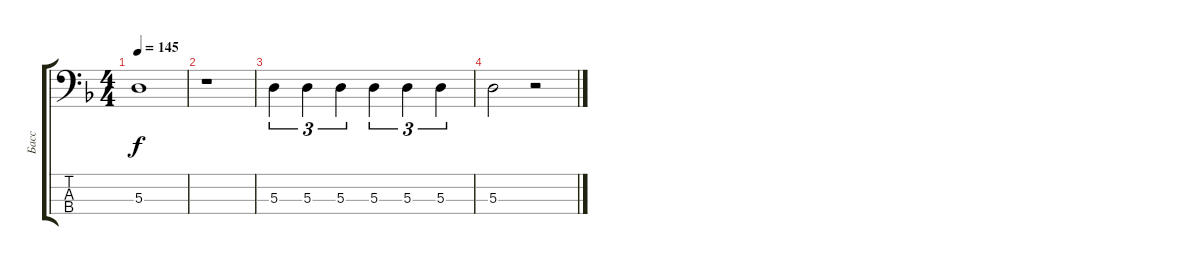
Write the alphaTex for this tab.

\track ("Басс" "Басс") {instrument electricbassfinger}
\staff {score tabs}
\tuning (G2 D2 A1 E1) {hide}
\ts (4 4)
\tempo 145
\clef f4
\ks dminor
5.3.1{dy f} |
r.1 |
5.3.4{tu (3 2)} 5.3.4{tu (3 2)} 5.3.4{tu (3 2)} 5.3.4{tu (3 2)} 5.3.4{tu (3 2)} 5.3.4{tu (3 2)} |
5.3.2 r.2
